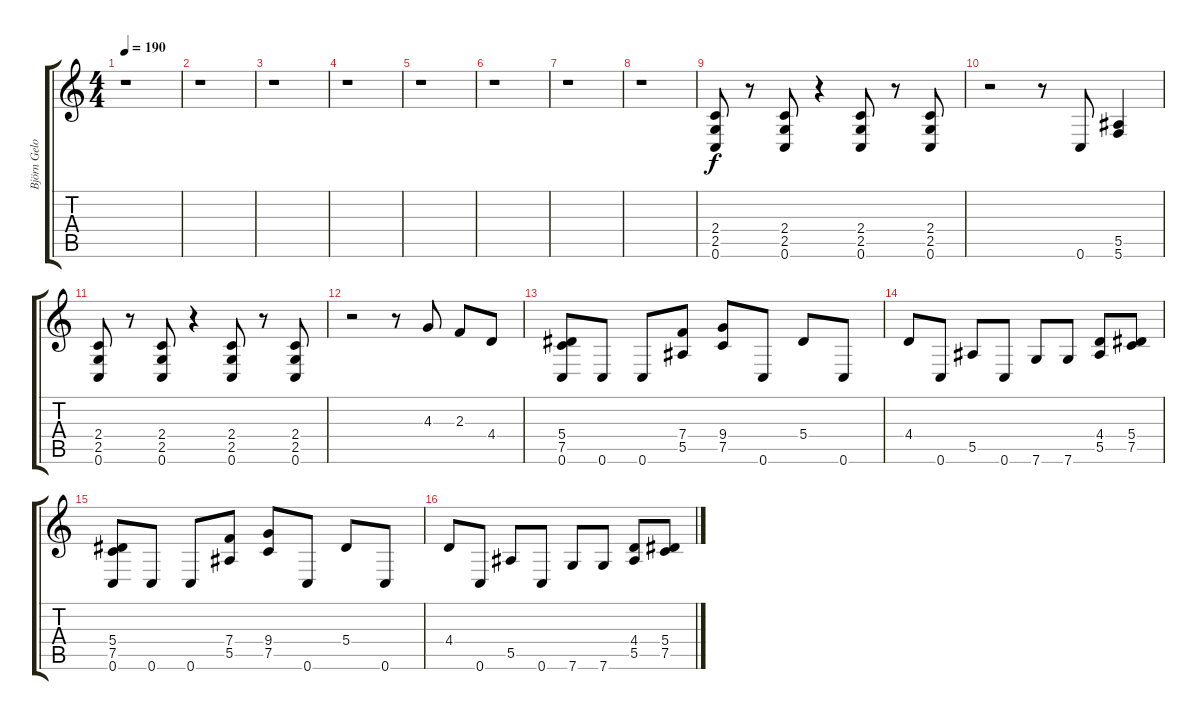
\track ("Björn Gelotte" "Björn Gelo") {instrument distortionguitar}
\staff {score tabs}
\tuning (C4 G3 Eb3 Bb2 F2 C2) {hide}
\ts (4 4)
\tempo 190
\clef g2
\ks c
r.1{dy f instrument distortionguitar} |
r.1 |
r.1 |
r.1 |
r.1 |
r.1 |
r.1 |
r.1 |
(2.4 2.5 0.6).8 r.8 (2.4 2.5 0.6).8 r.4 (2.4 2.5 0.6).8 r.8 (2.4 2.5 0.6).8 |
r.2 r.8 0.6.8 (5.5 5.6).4 |
(2.4 2.5 0.6).8 r.8 (2.4 2.5 0.6).8 r.4 (2.4 2.5 0.6).8 r.8 (2.4 2.5 0.6).8 |
r.2 r.8 4.3.8 2.3.8 4.4.8 |
(5.4 7.5 0.6).8 0.6.8 0.6.8 (7.4 5.5).8 (9.4 7.5).8 0.6.8 5.4.8 0.6.8 |
4.4.8 0.6.8 5.5.8 0.6.8 7.6.8 7.6.8 (4.4 5.5).8 (5.4 7.5).8 |
(5.4 7.5 0.6).8 0.6.8 0.6.8 (7.4 5.5).8 (9.4 7.5).8 0.6.8 5.4.8 0.6.8 |
4.4.8 0.6.8 5.5.8 0.6.8 7.6.8 7.6.8 (4.4 5.5).8 (5.4 7.5).8
